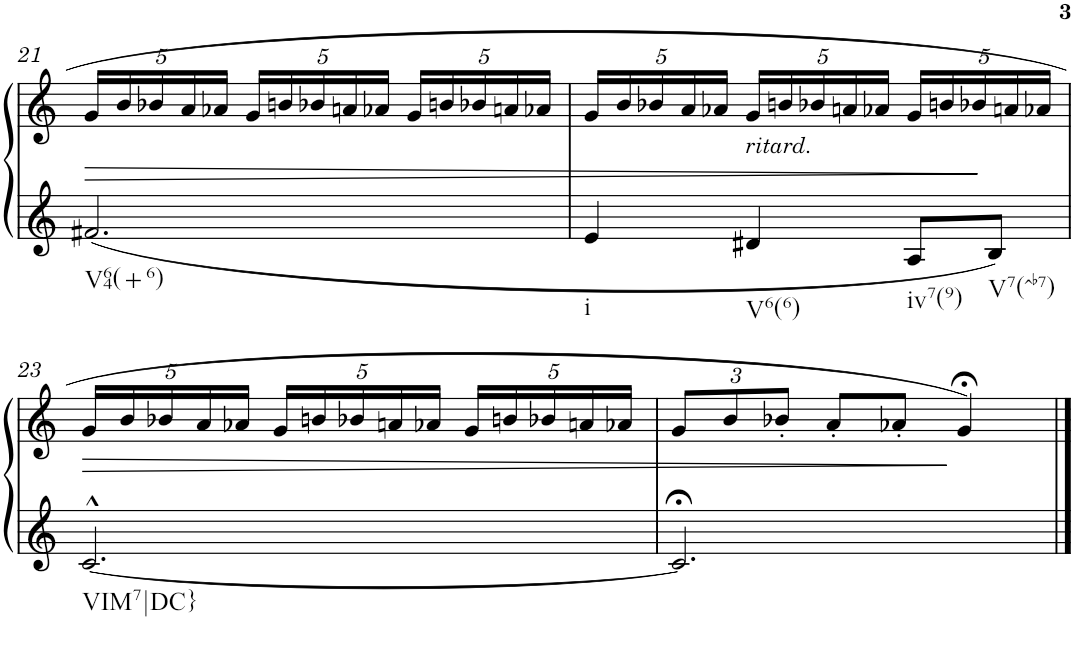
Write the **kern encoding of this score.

**kern	**kern	**dynam
*part1	*part1	*part1
*staff2	*staff1	*staff1/2
*I"Piano	*	*
*I'Pno.	*	*
!!LO:PB:g=z
*clefG2	*clefG2	*
*k[]	*k[]	*
*M3/4	*M3/4	*
*	*Xbrackettup	*
=21	=21	=21
!LO:TX:b:t=V64(+6)	!	!
2.f#X/	20g/LL	.
.	20b/	.
.	20b-X/	.
.	20a/	.
.	20a-X/JJ	.
.	20g/LL	.
.	20bn/	.
.	20b-X/	.
.	20an/	.
.	20a-X/JJ	.
.	20g/LL	.
.	20bn/	.
.	20b-X/	.
.	20an/	.
.	20a-X/JJ	.
=22	=22	=22
!LO:TX:b:t=i	!	!
4e/	20g/LL	.
.	20b/	.
.	20b-X/	.
.	20a/	.
.	20a-X/JJ	.
!	!LO:TX:b:i:t=ritard.	!
!LO:TX:b:t=V6(6)	!	!
4d#X/	20g/LL	.
.	20bn/	.
.	20b-X/	.
.	20an/	.
.	20a-X/JJ	.
!LO:TX:b:t=iv7(9)	!	!
8A/L	20g/LL	.
.	20bn/	.
.	20b-X/	.
!LO:TX:b:t=V7(^b7)	!	!
8B/J	.	.
.	20an/	.
.	20a-X/JJ	.
!!LO:LB:g=z
=23	=23	=23
!LO:TX:b:t=VIM7|DC}	!	!
!	!	!LO:HP:b
[2.c^^/	20g/LL	>
.	20b/	.
.	20b-X/	.
.	20a/	.
.	20a-X/JJ	.
.	20g/LL	.
.	20bn/	.
.	20b-X/	.
.	20an/	.
.	20a-X/JJ	.
.	20g/LL	.
.	20bn/	.
.	20b-X/	.
.	20an/	.
.	20a-X/JJ	.
=24	=24	=24
2.c;</]	12g/L	.
.	12b/	.
.	12b-X'/J	.
.	8a'/L	.
.	8a-X'/J	.
.	4g;</	]
==	==	==
*-	*-	*-
